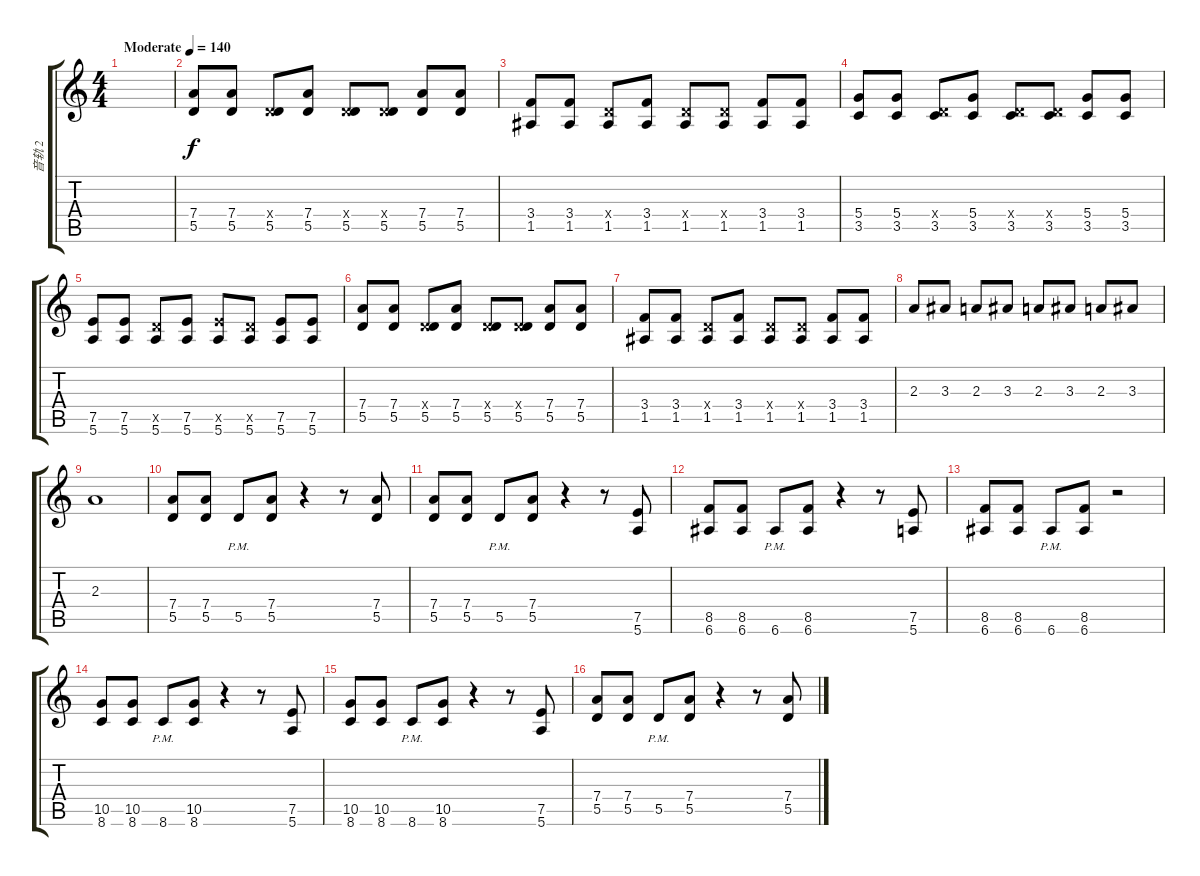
\track ("音轨 2" "音轨 2") {instrument overdrivenguitar}
\staff {score tabs}
\tuning (E4 B3 G3 D3 A2 E2) {hide}
\ts (4 4)
\tempo (140 "Moderate")
\clef g2
\ks c
|
(7.4 5.5).8 (7.4 5.5).8 (0.4{x} 5.5).8 (7.4 5.5).8 (0.4{x} 5.5).8 (0.4{x} 5.5).8 (7.4 5.5).8 (7.4 5.5).8 |
(3.4 1.5).8 (3.4 1.5).8 (0.4{x} 1.5).8 (3.4 1.5).8 (0.4{x} 1.5).8 (0.4{x} 1.5).8 (3.4 1.5).8 (3.4 1.5).8 |
(5.4 3.5).8 (5.4 3.5).8 (0.4{x} 3.5).8 (5.4 3.5).8 (0.4{x} 3.5).8 (0.4{x} 3.5).8 (5.4 3.5).8 (5.4 3.5).8 |
(7.5 5.6).8 (7.5 5.6).8 (5.5{x} 5.6).8 (7.5 5.6).8 (7.5{x} 5.6).8 (5.5{x} 5.6).8 (7.5 5.6).8 (7.5 5.6).8 |
(7.4 5.5).8 (7.4 5.5).8 (0.4{x} 5.5).8 (7.4 5.5).8 (0.4{x} 5.5).8 (0.4{x} 5.5).8 (7.4 5.5).8 (7.4 5.5).8 |
(3.4 1.5).8 (3.4 1.5).8 (0.4{x} 1.5).8 (3.4 1.5).8 (0.4{x} 1.5).8 (0.4{x} 1.5).8 (3.4 1.5).8 (3.4 1.5).8 |
2.3.8 3.3.8 2.3.8 3.3.8 2.3.8 3.3.8 2.3.8 3.3.8 |
2.3.1 |
(7.4 5.5).8 (7.4 5.5).8 5.5{pm}.8 (7.4 5.5).8 r.4 r.8 (7.4 5.5).8 |
(7.4 5.5).8 (7.4 5.5).8 5.5{pm}.8 (7.4 5.5).8 r.4 r.8 (7.5 5.6).8 |
(8.5 6.6).8 (8.5 6.6).8 6.6{pm}.8 (8.5 6.6).8 r.4 r.8 (7.5 5.6).8 |
(8.5 6.6).8 (8.5 6.6).8 6.6{pm}.8 (8.5 6.6).8 r.2 |
(10.5 8.6).8 (10.5 8.6).8 8.6{pm}.8 (10.5 8.6).8 r.4 r.8 (7.5 5.6).8 |
(10.5 8.6).8 (10.5 8.6).8 8.6{pm}.8 (10.5 8.6).8 r.4 r.8 (7.5 5.6).8 |
(7.4 5.5).8 (7.4 5.5).8 5.5{pm}.8 (7.4 5.5).8 r.4 r.8 (7.4 5.5).8
